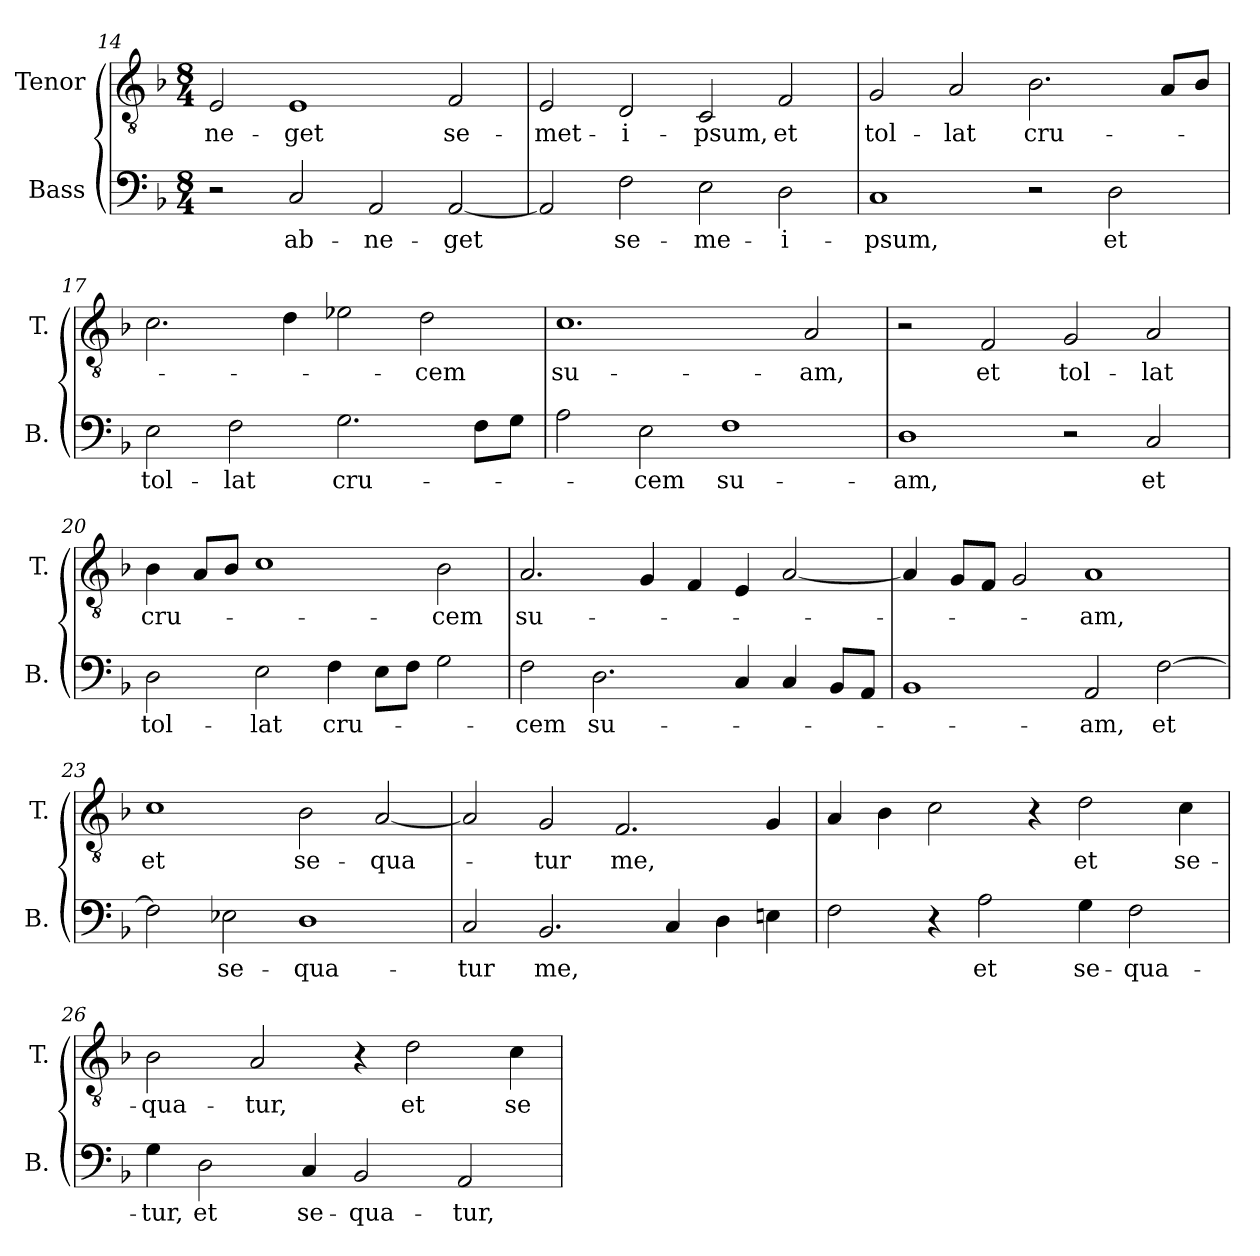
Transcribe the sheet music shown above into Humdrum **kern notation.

**kern	**text	**kern	**text
*part2	*part2	*part1	*part1
*staff2	*staff2	*staff1	*staff1
*I"Bass	*	*I"Tenor	*
*I'B.	*	*I'T.	*
*clefF4	*	*clefGv2	*
*	*	*ITrd7c12	*
*k[b-]	*	*k[b-]	*
*d:	*	*d:	*
*M8/4	*	*M8/4	*
=14	=14	=14	=14
!	!	!	!LO:LY:b:color=#000000
2r	.	2EEi/	-ne-
!	!LO:LY:b:color=#000000	!	!
!	!	!	!LO:LY:b:color=#000000
2Ci/	ab-	1EEi	-get
!	!LO:LY:b:color=#000000	!	!
2AAi/	-ne-	.	.
!	!LO:LY:b:color=#000000	!	!
!	!	!	!LO:LY:b:color=#000000
[2AAi/	-get	2FFi/	se-
!!LO:LB:g=z
=15	=15	=15	=15
!	!	!	!LO:LY:b:color=#000000
2AAi/]	.	2EEi/	-met-
!	!LO:LY:b:color=#000000	!	!
!	!	!	!LO:LY:b:color=#000000
2Fi\	se-	2DDi/	-i-
!	!LO:LY:b:color=#000000	!	!
!	!	!	!LO:LY:b:color=#000000
2Ei\	-me-	2CCi/	-psum,
!	!LO:LY:b:color=#000000	!	!
!	!	!	!LO:LY:b:color=#000000
2Di\	-i-	2FFi/	et
=16	=16	=16	=16
!	!LO:LY:b:color=#000000	!	!
!	!	!	!LO:LY:b:color=#000000
1Ci	-psum,	2GGi/	tol-
!	!	!	!LO:LY:b:color=#000000
.	.	2AAi/	-lat
!	!	!	!LO:LY:b:color=#000000
2r	.	2.BB-i\	cru-
!	!LO:LY:b:color=#000000	!	!
2Di\	et	.	.
.	.	8AAi/L	.
.	.	8BB-i/J	.
=17	=17	=17	=17
!	!LO:LY:b:color=#000000	!	!
2Ei\	tol-	2.Ci\	.
!	!LO:LY:b:color=#000000	!	!
2Fi\	-lat	.	.
.	.	4Di\	.
!	!LO:LY:b:color=#000000	!	!
2.Gi\	cru-	2E-Xi\	.
!	!	!	!LO:LY:b:color=#000000
.	.	2Di\	-cem
8Fi\L	.	.	.
8Gi\J	.	.	.
=18	=18	=18	=18
!	!	!	!LO:LY:b:color=#000000
2Ai\	.	1.Ci	su-
!	!LO:LY:b:color=#000000	!	!
2Ei\	-cem	.	.
!	!LO:LY:b:color=#000000	!	!
1Fi	su-	.	.
!	!	!	!LO:LY:b:color=#000000
.	.	2AAi/	-am,
!!LO:LB:g=z
=19	=19	=19	=19
!	!LO:LY:b:color=#000000	!	!
1Di	-am,	2r	.
!	!	!	!LO:LY:b:color=#000000
.	.	2FFi/	et
!	!	!	!LO:LY:b:color=#000000
2r	.	2GGi/	tol-
!	!LO:LY:b:color=#000000	!	!
!	!	!	!LO:LY:b:color=#000000
2Ci/	et	2AAi/	-lat
=20	=20	=20	=20
!	!LO:LY:b:color=#000000	!	!
!	!	!	!LO:LY:b:color=#000000
2Di\	tol-	4BB-i\	cru-
.	.	8AAi/L	.
.	.	8BB-i/J	.
!	!LO:LY:b:color=#000000	!	!
2Ei\	-lat	1Ci	.
!	!LO:LY:b:color=#000000	!	!
4Fi\	cru-	.	.
8Ei\L	.	.	.
8Fi\J	.	.	.
!	!	!	!LO:LY:b:color=#000000
2Gi\	.	2BB-i\	-cem
=21	=21	=21	=21
!	!LO:LY:b:color=#000000	!	!
!	!	!	!LO:LY:b:color=#000000
2Fi\	-cem	2.AAi/	su-
!	!LO:LY:b:color=#000000	!	!
2.Di\	su-	.	.
.	.	4GGi/	.
.	.	4FFi/	.
4Ci/	.	4EEi/	.
4Ci/	.	[2AAi/	.
8BB-i/L	.	.	.
8AAi/J	.	.	.
=22	=22	=22	=22
1BB-i	.	4AAi/]	.
.	.	8GGi/L	.
.	.	8FFi/J	.
.	.	2GGi/	.
!	!LO:LY:b:color=#000000	!	!
!	!	!	!LO:LY:b:color=#000000
2AAi/	-am,	1AAi	-am,
!	!LO:LY:b:color=#000000	!	!
[2Fi\	et	.	.
!!LO:PB:g=z
=23	=23	=23	=23
!	!	!	!LO:LY:b:color=#000000
2Fi\]	.	1Ci	et
!	!LO:LY:b:color=#000000	!	!
2E-Xi\	se-	.	.
!	!LO:LY:b:color=#000000	!	!
!	!	!	!LO:LY:b:color=#000000
1Di	-qua-	2BB-i\	se-
!	!	!	!LO:LY:b:color=#000000
.	.	[2AAi/	-qua-
=24	=24	=24	=24
!	!LO:LY:b:color=#000000	!	!
2Ci/	-tur	2AAi/]	.
!	!LO:LY:b:color=#000000	!	!
!	!	!	!LO:LY:b:color=#000000
2.BB-i/	me,	2GGi/	-tur
!	!	!	!LO:LY:b:color=#000000
.	.	2.FFi/	me,
4Ci/	.	.	.
4Di\	.	.	.
4Eni\	.	4GGi/	.
=25	=25	=25	=25
2Fi\	.	4AAi/	.
.	.	4BB-i\	.
4r	.	2Ci\	.
!	!LO:LY:b:color=#000000	!	!
2Ai\	et	.	.
.	.	4r	.
!	!LO:LY:b:color=#000000	!	!
!	!	!	!LO:LY:b:color=#000000
4Gi\	se-	2Di\	et
!	!LO:LY:b:color=#000000	!	!
2Fi\	-qua-	.	.
!	!	!	!LO:LY:b:color=#000000
.	.	4Ci\	se-
=26	=26	=26	=26
!	!LO:LY:b:color=#000000	!	!
!	!	!	!LO:LY:b:color=#000000
4Gi\	-tur,	2BB-i\	-qua-
!	!LO:LY:b:color=#000000	!	!
2Di\	et	.	.
!	!	!	!LO:LY:b:color=#000000
.	.	2AAi/	-tur,
!	!LO:LY:b:color=#000000	!	!
4Ci/	se-	.	.
!	!LO:LY:b:color=#000000	!	!
2BB-i/	-qua-	4r	.
!	!	!	!LO:LY:b:color=#000000
.	.	2Di\	et
!	!LO:LY:b:color=#000000	!	!
2AAi/	-tur,	.	.
!	!	!	!LO:LY:b:color=#000000
.	.	4Ci\	se-
=	=	=	=
*-	*-	*-	*-
